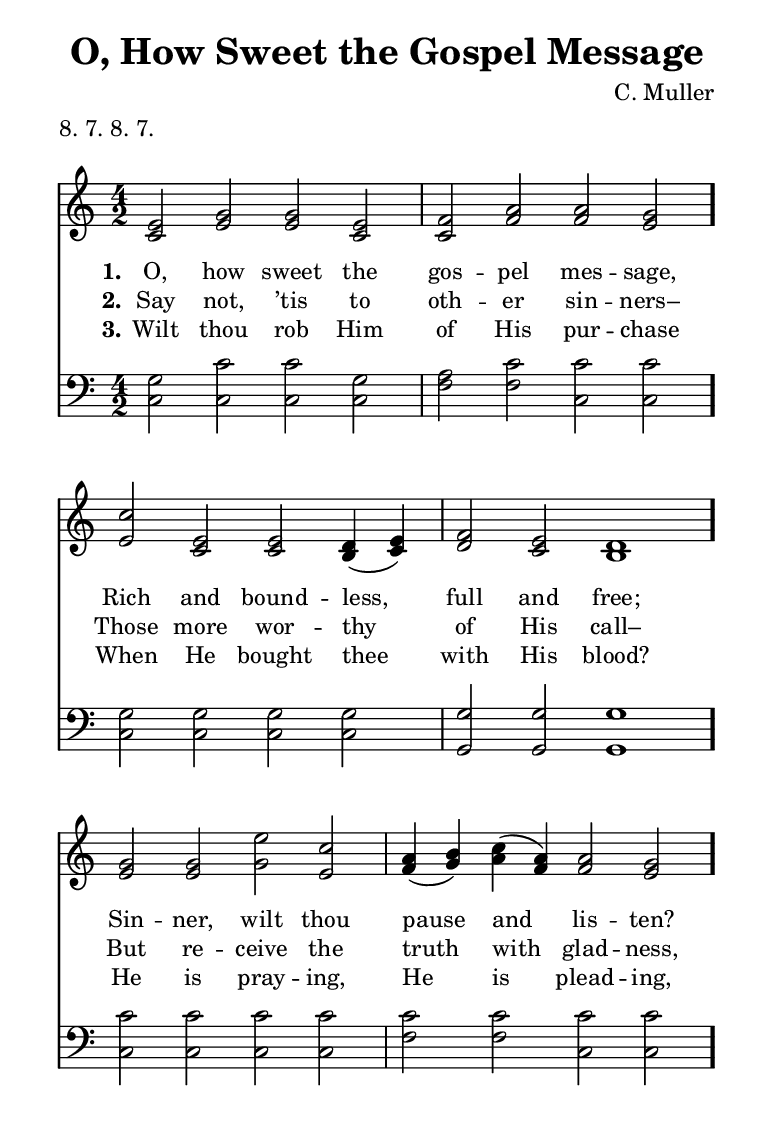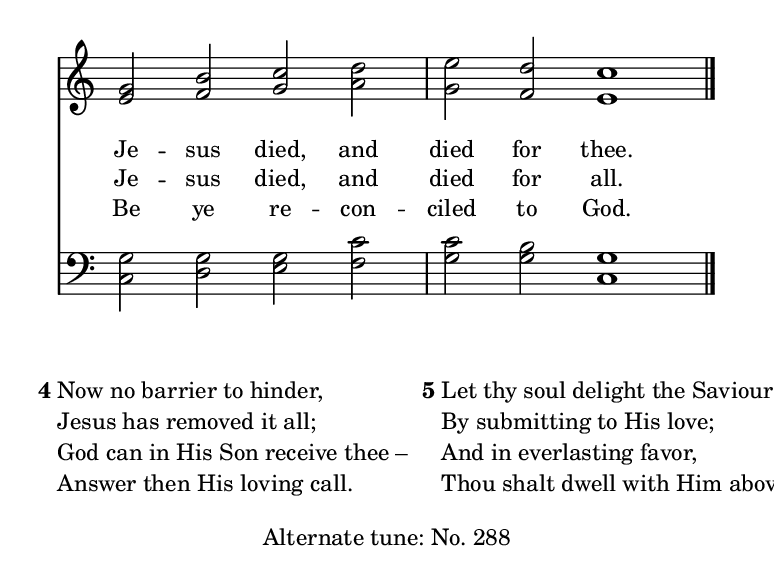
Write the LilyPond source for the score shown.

\include "common/global.ily"
\paper {
  \include "common/paper.ily"
  ragged-bottom = ##t
  ragged-last-bottom = ##t
  systems-per-page = #(cond (is-eogsized 2) (#t #f))
  %page-count = ##f
}

\header{
  hymnnumber = "97"
  title = "O, How Sweet the Gospel Message"
  tunename = "Halle"
  meter = "8. 7. 8. 7."
  %poet = ""
  composer = "C. Muller"
  %copyright = ""
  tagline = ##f
}

% for fermata in MIDI
ta = { \tempo 2=80 }
tb = { \tempo 2=40 }

patternAA = { c2 }
patternAB = { c2 c2 c2 c2 | c4( c4) c4( c4) c2 c2 }

patternBA = { c2 c2 c2 c4( c4) | c2 c2 c1 }
patternBB = { c2 c2 c2 c2 | c2 c2 c1 }

global = {
  \include "common/overrides.ily"
  \override Staff.TimeSignature.style = #'numbered
  \time 4/2
  \override Score.MetronomeMark.transparent = ##t % hide all fermata changes too
  \ta
  \key c \major
  %\partial 4
  \autoBeamOff
}

notesSoprano = {
\global
\relative c' {

  \changePitch \patternAA { e g g e | f a a g }
  \changePitch \patternBA { c e, e d e | f e d }
  \changePitch \patternAB { g g e' c | a b c a a g }
  \changePitch \patternBB { g b c d | e d c }

  \bar "|."

}
}

notesAlto = {
\global
\relative e' {

  \changePitch \patternAA { c e e c | c f f e }
  \changePitch \patternBA { e c c b c | d c b }
  \changePitch \patternAB { e e g e | f g a f f e }
  \changePitch \patternBB { e f g a | g f e }

}
}

notesTenor = {
\global
\relative a {

  \changePitch \patternAA { g c c g | a c c c }
  \changePitch \patternBB { g g g g | g g g }
  \changePitch \patternAA { c c c c | c c c c }
  \changePitch \patternBB { g g g c | c b g }

}
}

notesBass = {
\global
\relative f {

  \changePitch \patternAA { c c c c | f f c c }
  \changePitch \patternBB { c c c c | g g g }
  \changePitch \patternAA { c c c c | f f c c }
  \changePitch \patternBB { c d e f | g g c, }

}
}

wordsA = \lyricmode {
\set stanza = "1."

O, how sweet the gos -- pel mes -- sage, \bar "."
Rich and bound -- less, full and free; \bar "." \break
Sin -- ner, wilt thou pause and lis -- ten? \bar "."
Je -- sus died, and died for thee. \bar "." \break

}

wordsB = \lyricmode {
\set stanza = "2."

Say not, ’tis to oth -- er sin -- ners–
Those more wor -- thy of His call–
But re -- ceive the truth with glad -- ness,
Je -- sus died, and died for all.

}

wordsC = \lyricmode {
\set stanza = "3."

Wilt thou rob Him of His pur -- chase
When He bought thee with His blood?
He is pray -- ing, He is plead -- ing,
Be ye re -- con -- ciled to God.

}

wordsD = \markuplist {

\line { Now no barrier to hinder, }
\line { Jesus has removed it all; }
\line { God can in His Son receive thee – }
\line { Answer then His loving call. }

}

wordsE = \markuplist {

\line { Let thy soul delight the Saviour }
\line { By submitting to His love; }
\line { And in everlasting favor, }
\line { Thou shalt dwell with Him above. }

}

\score {
  \context ChoirStaff <<
    \context Staff = upper <<
      \set Staff.autoBeaming = ##f
      \set ChoirStaff.systemStartDelimiter = #'SystemStartBar
      \set ChoirStaff.printPartCombineTexts = ##f
      \partcombine #'(2 . 9) \notesSoprano \notesAlto
      \context NullVoice = sopranos { \voiceOne << \notesSoprano >> }
      \context NullVoice = altos { \voiceTwo << \notesAlto >> }
      \context Lyrics = one   \lyricsto sopranos \wordsA
      \context Lyrics = two   \lyricsto sopranos \wordsB
      \context Lyrics = three \lyricsto sopranos \wordsC
    >>
    \context Staff = men <<
      \set Staff.autoBeaming = ##f
      \clef bass
      \set ChoirStaff.printPartCombineTexts = ##f
      \partcombine #'(2 . 9) \notesTenor \notesBass
      \context NullVoice = tenors { \voiceOne << \notesTenor >> }
      \context NullVoice = basses { \voiceTwo << \notesBass >> }
    >>
  >>
  \layout {
    \include "common/layout.ily"
  }
  \midi{
    \include "common/midi.ily"
  }
}

\noPageBreak

\markup { \fill-line { %\column {
  \hspace #0.1
  \line{ \bold 4 \column { \wordsD } } %\combine \null \vspace #0.4
  \hspace #0.1
  \line{ \bold 5 \column { \wordsE } } %\combine \null \vspace #0.4
  \hspace #0.1
} } %}

\noPageBreak

\markup { \vspace #1.4 \fill-line { \line { Alternate tune: No. 288 } } }

\version "2.19.49"  % necessary for upgrading to future LilyPond versions.

% vi:set et ts=2 sw=2 ai nocindent syntax=lilypond:
